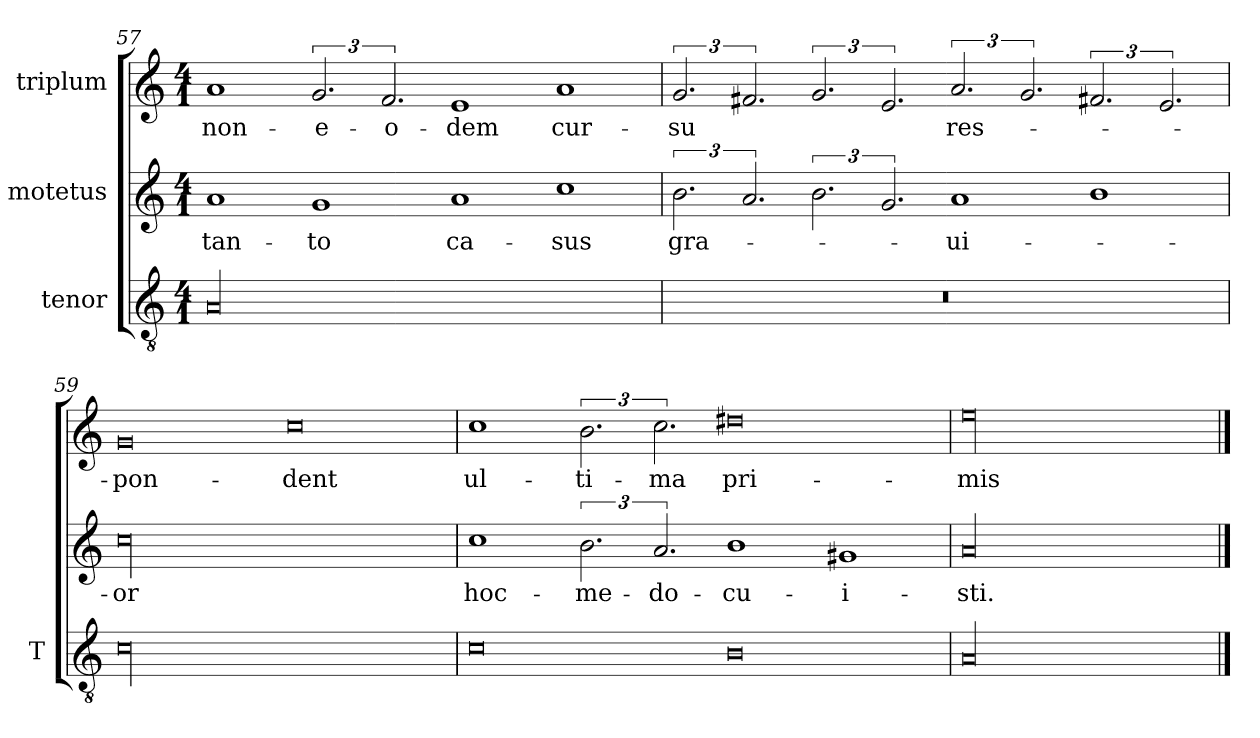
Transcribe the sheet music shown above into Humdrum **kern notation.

**kern	**kern	**text	**kern	**text
*part3	*part2	*part2	*part1	*part1
*staff3	*staff2	*staff2	*staff1	*staff1
*I"tenor	*I"motetus	*	*I"triplum	*
*I'T	*	*	*	*
*clefGv2	*clefG2	*	*clefG2	*
*k[]	*k[]	*	*k[]	*
*C:	*C:	*	*C:	*
*M4/1	*M4/1	*	*M4/1	*
=57	=57	=57	=57	=57
00A/	1a/	tan-	1a/	non-
.	1g/	-to	3.g/	e-
.	.	.	3.f/	-o-
.	1a/	ca-	1e/	-dem
.	1cc\	-sus	1a/	cur-
!!LO:LB:g=z
=58	=58	=58	=58	=58
00r	3.b\	gra-	3.g/	-su
.	3.a/	.	3.f#Xi/	.
.	3.b\	.	3.g/	.
.	3.g/	.	3.e/	.
.	1a/	-ui-	3.a/	res-
.	.	.	3.g/	.
.	1b\	.	3.f#Xi/	.
.	.	.	3.e/	.
=59	=59	=59	=59	=59
00c\	00cc\	-or	0g/	-pon-
.	.	.	0cc\	-dent
=60	=60	=60	=60	=60
0c\	1cc\	hoc-	1cc\	ul-
.	3.b\	me-	3.b\	-ti-
.	3.a/	do-	3.cc\	-ma
0B\	1b\	-cu-	0dd#Xi\	pri-
.	1g#Xi/	-i-	.	.
=61	=61	=61	=61	=61
00A/	00a/	-sti.	00ee\	-mis
==	==	==	==	==
*-	*-	*-	*-	*-
